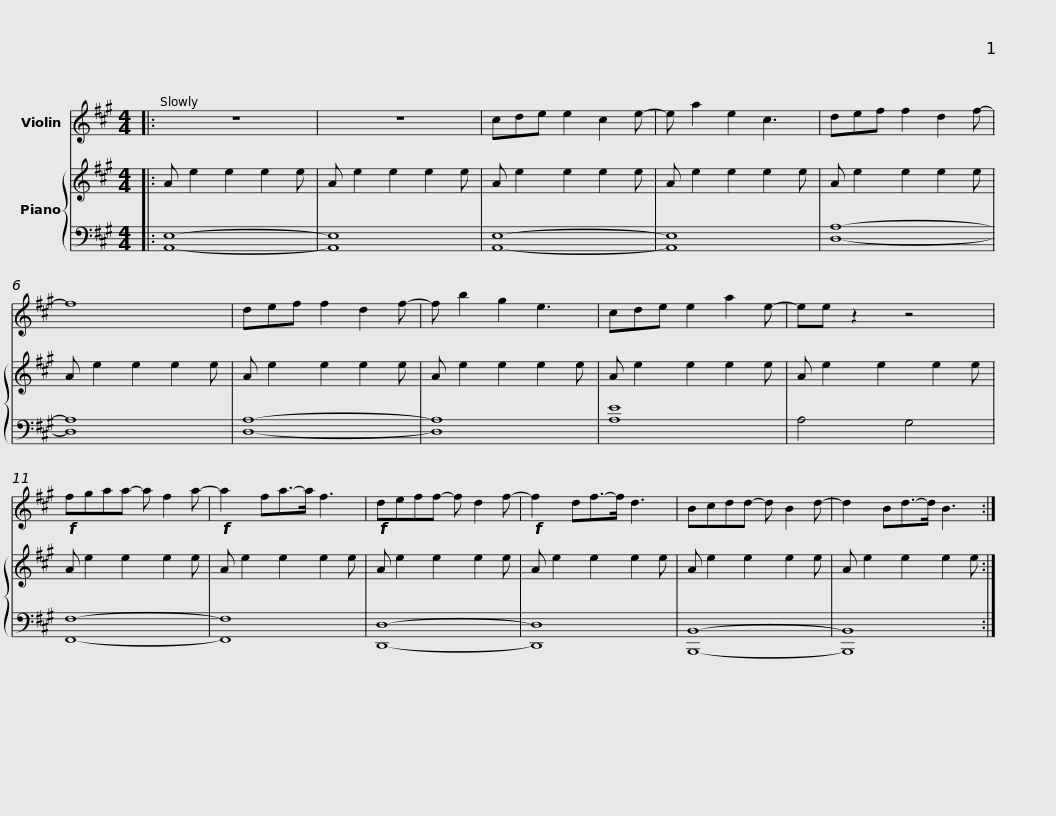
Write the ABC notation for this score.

X:1
%%score 1 { 2 | 3 }
L:1/8
M:4/4
I:linebreak $
K:A
V:1 treble
V:2 treble
V:3 bass
V:1
|: z8 | z8 | cde e2 c2 e- | e a2 e2 c3 | def f2 d2 f- | %5
 f8 |$ def f2 d2 f- | f b2 g2 e3 | cde e2 a2 e- | ee z2 z4 | %10
!f! fgaa- a f2 a- |$!f! a2 fa->a f3 |!f! deff- f d2 f- |!f! f2 df->f d3 | Bcdd- d B2 d- | %15
 d2 Bd->d B3 :| %16
V:2
|: A e2 e2 e2 e | A e2 e2 e2 e | A e2 e2 e2 e | A e2 e2 e2 e | A e2 e2 e2 e | %5
 A e2 e2 e2 e |$ A e2 e2 e2 e | A e2 e2 e2 e | A e2 e2 e2 e | A e2 e2 e2 e | %10
 A e2 e2 e2 e |$ A e2 e2 e2 e | A e2 e2 e2 e | A e2 e2 e2 e | A e2 e2 e2 e | %15
 A e2 e2 e2 e :| %16
V:3
|: [A,,E,]8- | [A,,E,]8 | [A,,E,]8- | [A,,E,]8 | [D,A,]8- | %5
 [D,A,]8 |$ [D,A,]8- | [D,A,]8 | [A,E]8 | A,4 G,4 | %10
 [F,,F,]8- |$ [F,,F,]8 | [D,,D,]8- | [D,,D,]8 | [B,,,B,,]8- | %15
 [B,,,B,,]8 :| %16
